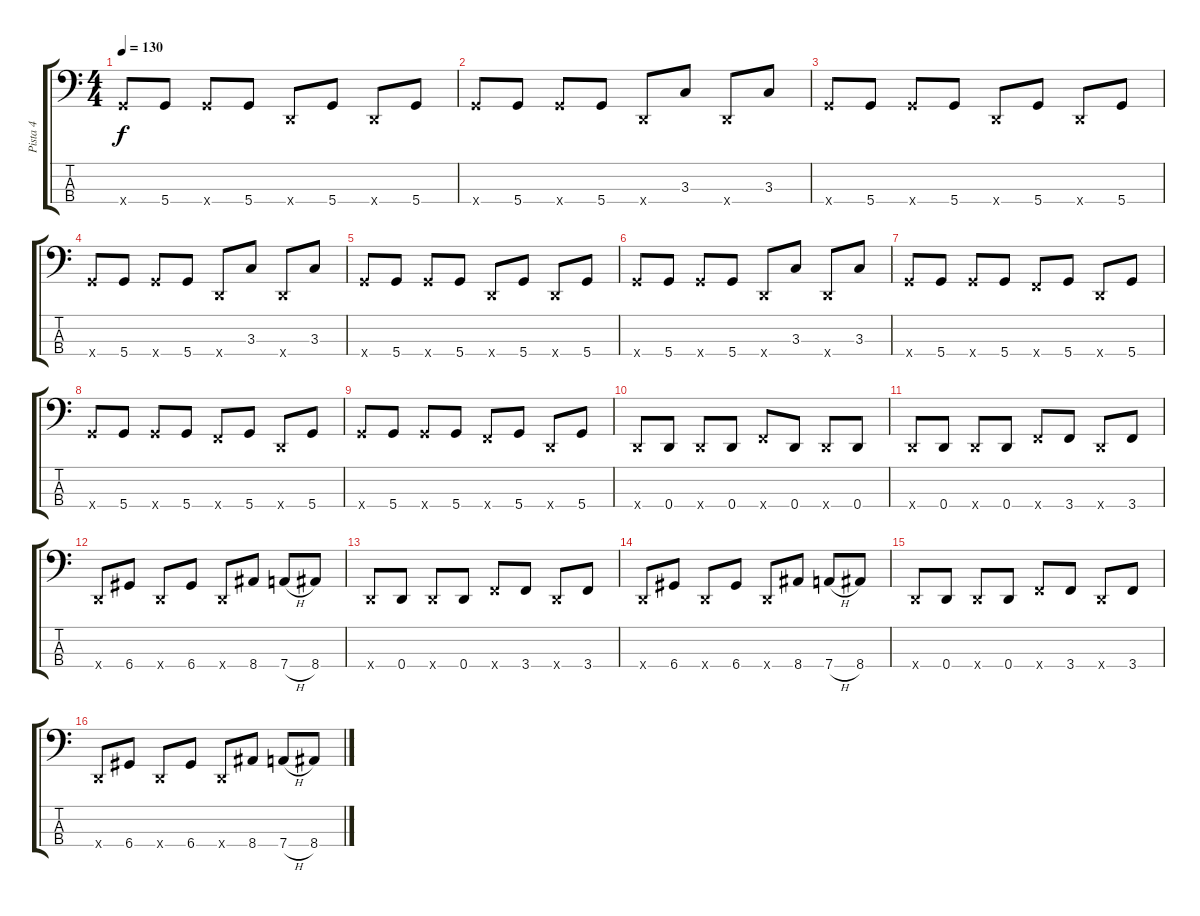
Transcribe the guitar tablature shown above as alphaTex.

\track ("Pista 4" "Pista 4") {instrument electricbassfinger}
\staff {score tabs}
\tuning (G2 D2 A1 D1) {hide}
\ts (4 4)
\tempo 130
\clef f4
\ks c
5.4{x}.8{dy f} 5.4.8 5.4{x}.8 5.4.8 0.4{x}.8 5.4.8 0.4{x}.8 5.4.8 |
5.4{x}.8 5.4.8 5.4{x}.8 5.4.8 0.4{x}.8 3.3.8 0.4{x}.8 3.3.8 |
5.4{x}.8 5.4.8 5.4{x}.8 5.4.8 0.4{x}.8 5.4.8 0.4{x}.8 5.4.8 |
5.4{x}.8 5.4.8 5.4{x}.8 5.4.8 0.4{x}.8 3.3.8 0.4{x}.8 3.3.8 |
5.4{x}.8 5.4.8 5.4{x}.8 5.4.8 0.4{x}.8 5.4.8 0.4{x}.8 5.4.8 |
5.4{x}.8 5.4.8 5.4{x}.8 5.4.8 0.4{x}.8 3.3.8 0.4{x}.8 3.3.8 |
5.4{x}.8 5.4.8 5.4{x}.8 5.4.8 3.4{x}.8 5.4.8 0.4{x}.8 5.4.8 |
5.4{x}.8 5.4.8 5.4{x}.8 5.4.8 3.4{x}.8 5.4.8 0.4{x}.8 5.4.8 |
5.4{x}.8 5.4.8 5.4{x}.8 5.4.8 3.4{x}.8 5.4.8 0.4{x}.8 5.4.8 |
0.4{x}.8 0.4.8 0.4{x}.8 0.4.8 3.4{x}.8 0.4.8 0.4{x}.8 0.4.8 |
0.4{x}.8 0.4.8 0.4{x}.8 0.4.8 3.4{x}.8 3.4.8 0.4{x}.8 3.4.8 |
0.4{x}.8 6.4.8 0.4{x}.8 6.4.8 0.4{x}.8 8.4.8 7.4{h}.8 8.4.8 |
0.4{x}.8 0.4.8 0.4{x}.8 0.4.8 3.4{x}.8 3.4.8 0.4{x}.8 3.4.8 |
0.4{x}.8 6.4.8 0.4{x}.8 6.4.8 0.4{x}.8 8.4.8 7.4{h}.8 8.4.8 |
0.4{x}.8 0.4.8 0.4{x}.8 0.4.8 3.4{x}.8 3.4.8 0.4{x}.8 3.4.8 |
0.4{x}.8 6.4.8 0.4{x}.8 6.4.8 0.4{x}.8 8.4.8 7.4{h}.8 8.4.8
